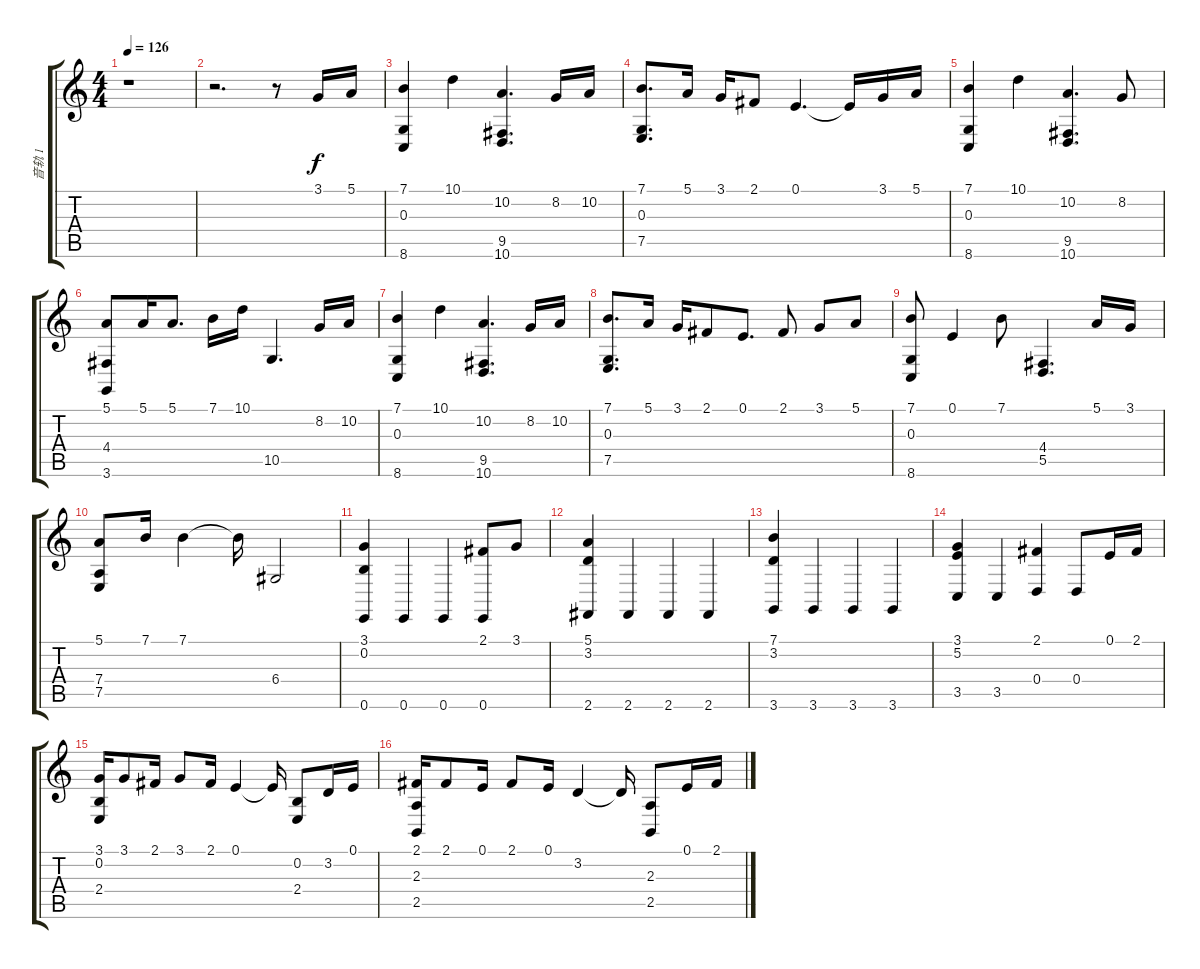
\track ("音轨 1" "音轨 1") {instrument acousticgrandpiano}
\staff {score tabs}
\tuning (E4 B3 G3 D3 A2 E2) {hide}
\ts (4 4)
\tempo 126
\clef g2
\ks c
r.1{dy f instrument acousticgrandpiano} |
r.2{d} r.8 3.1.16 5.1.16 |
(7.1 0.3 8.6).4 10.1.4 (10.2 9.5 10.6).4{d} 8.2.16 10.2.16 |
(7.1 0.3 7.5).8{d} 5.1.16 3.1.16 2.1.8 0.1.4{d} 0.1{t}.16 3.1.16 5.1.16 |
(7.1 0.3 8.6).4 10.1.4 (10.2 9.5 10.6).4{d} 8.2.8 |
(5.1 4.4 3.6).8 5.1.16 5.1.8{d} 7.1.16 10.1.16 10.5.4{d} 8.2.16 10.2.16 |
(7.1 0.3 8.6).4 10.1.4 (10.2 9.5 10.6).4{d} 8.2.16 10.2.16 |
(7.1 0.3 7.5).8{d} 5.1.16 3.1.16 2.1.8 0.1.8{d} 2.1.8 3.1.8 5.1.8 |
(7.1 0.3 8.6).8 0.1.4 7.1.8 (4.4 5.5).4{d} 5.1.16 3.1.16 |
(5.1 7.4 7.5).8 7.1.16 7.1.4 7.1{t}.16 6.4.2 |
(3.1 0.2 0.6).4 0.6.4 0.6.4 (2.1 0.6).8 3.1.8 |
(5.1 3.2 2.6).4 2.6.4 2.6.4 2.6.4 |
(7.1 3.2 3.6).4 3.6.4 3.6.4 3.6.4 |
(3.1 5.2 3.5).4 3.5.4 (2.1 0.4).4 0.4.8 0.1.16 2.1.16 |
(3.1 0.2 2.4).16 3.1.8 2.1.16 3.1.8 2.1.16 0.1.4 0.1{t}.16 (0.2 2.4).8 3.2.16 0.1.16 |
(2.1 2.3 2.5).16 2.1.8 0.1.16 2.1.8 0.1.16 3.2.4 3.2{t}.16 (2.3 2.5).8 0.1.16 2.1.16
